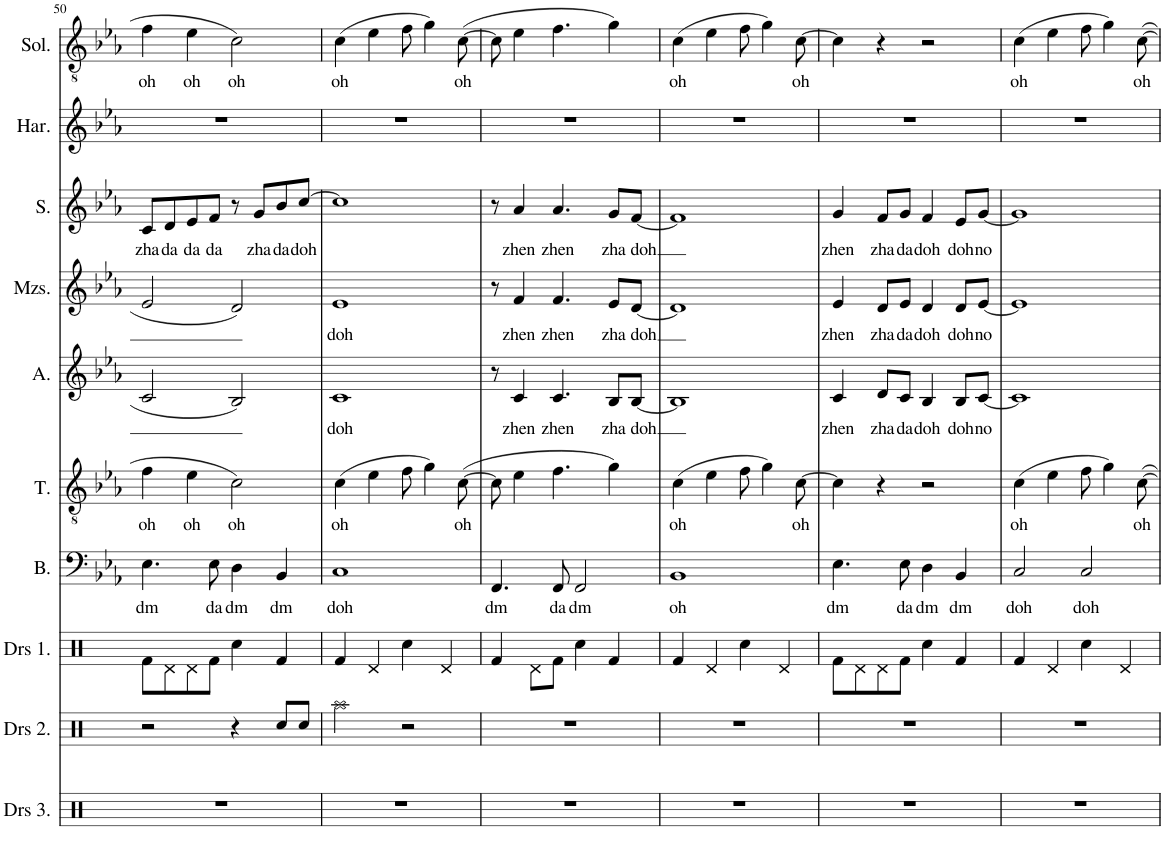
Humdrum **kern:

**kern	**kern	**kern	**kern	**text	**kern	**text	**kern	**text	**kern	**text	**kern	**text	**kern	**kern	**text
*part10	*part9	*part8	*part7	*part7	*part6	*part6	*part5	*part5	*part4	*part4	*part3	*part3	*part2	*part1	*part1
*staff10	*staff9	*staff8	*staff7	*staff7	*staff6	*staff6	*staff5	*staff5	*staff4	*staff4	*staff3	*staff3	*staff2	*staff1	*staff1
*I"Drumset Layer 3	*I"Drumset Layer 2	*I"Drumset Layer 1	*I"Bass	*	*I"Tenor	*	*I"Alto	*	*I"Mezzo-soprano	*	*I"Soprano	*	*I"Harmony	*I"Solo	*
*I'Drs 3.	*I'Drs 2.	*I'Drs 1.	*I'B.	*	*I'T.	*	*I'A.	*	*I'Mzs.	*	*I'S.	*	*I'Har.	*I'Sol.	*
!!LO:PB:g=z
*clefX	*clefX	*clefX	*clefF4	*	*clefGv2	*	*clefG2	*	*clefG2	*	*clefG2	*	*clefG2	*clefGv2	*
*k[]	*k[]	*k[]	*k[b-e-a-]	*	*k[b-e-a-]	*	*k[b-e-a-]	*	*k[b-e-a-]	*	*k[b-e-a-]	*	*k[b-e-a-]	*k[b-e-a-]	*
*M2/2	*M2/2	*M2/2	*M2/2	*	*M2/2	*	*M2/2	*	*M2/2	*	*M2/2	*	*M2/2	*M2/2	*
*met(c|)	*met(c|)	*met(c|)	*met(c|)	*	*met(c|)	*	*met(c|)	*	*met(c|)	*	*met(c|)	*	*met(c|)	*met(c|)	*
=50	=50	=50	=50	=50	=50	=50	=50	=50	=50	=50	=50	=50	=50	=50	=50
!	!	!	!	!LO:LY:b	!	!LO:LY:b	!	!	!	!	!	!LO:LY:b	!	!	!LO:LY:b
1r	2r	8Rf\L	4.E-\	dm	4f\	oh	2c/	.	2e-/	.	8c/L	zha	1r	4f\	oh
!	!	!	!	!	!	!	!	!	!	!	!	!LO:LY:b	!	!	!
.	.	8Rd\	.	.	.	.	.	.	.	.	8d/	da	.	.	.
!	!	!	!	!	!	!LO:LY:b	!	!	!	!	!	!LO:LY:b	!	!	!LO:LY:b
.	.	8Rd\	.	.	4e-\	oh	.	.	.	.	8e-/	da	.	4e-\	oh
!	!	!	!	!LO:LY:b	!	!	!	!	!	!	!	!LO:LY:b	!	!	!
.	.	8Rf\J	8E-\	da	.	.	.	.	.	.	8f/J	da	.	.	.
!	!	!	!	!LO:LY:b	!	!LO:LY:b	!	!	!	!	!	!	!	!	!LO:LY:b
.	4r	4Rcc\	4D\	dm	2c\	oh	2B-/	.	2d/	.	8r	.	.	2c\	oh
!	!	!	!	!	!	!	!	!	!	!	!	!LO:LY:b	!	!	!
.	.	.	.	.	.	.	.	.	.	.	8g/L	zha	.	.	.
!	!	!	!	!LO:LY:b	!	!	!	!	!	!	!	!LO:LY:b	!	!	!
.	8Rcc/L	4Rf/	4BB-/	dm	.	.	.	.	.	.	8b-/	da	.	.	.
!	!	!	!	!	!	!	!	!	!	!	!	!LO:LY:b	!	!	!
.	8Rcc/J	.	.	.	.	.	.	.	.	.	[8cc/J	doh	.	.	.
=51	=51	=51	=51	=51	=51	=51	=51	=51	=51	=51	=51	=51	=51	=51	=51
!	!	!	!	!LO:LY:b	!	!LO:LY:b	!	!LO:LY:b	!	!LO:LY:b	!	!	!	!	!LO:LY:b
1r	2Raa\	4Rf/	1C	doh	(4c\	oh	1c	doh	1e-	doh	1cc]	.	1r	(4c\	oh
.	.	4Rd/	.	.	4e-\	.	.	.	.	.	.	.	.	4e-\	.
.	2r	4Rcc\	.	.	8f\	.	.	.	.	.	.	.	.	8f\	.
.	.	.	.	.	4g\)	.	.	.	.	.	.	.	.	4g\)	.
.	.	4Rd/	.	.	.	.	.	.	.	.	.	.	.	.	.
!	!	!	!	!	!	!LO:LY:b	!	!	!	!	!	!	!	!	!LO:LY:b
.	.	.	.	.	([8c\	oh	.	.	.	.	.	.	.	([8c\	oh
=52	=52	=52	=52	=52	=52	=52	=52	=52	=52	=52	=52	=52	=52	=52	=52
!	!	!	!	!LO:LY:b	!	!	!	!	!	!	!	!	!	!	!
1r	1r	4Rf/	4.FF/	dm	8c\]	.	8r	.	8r	.	8r	.	1r	8c\]	.
!	!	!	!	!	!	!	!	!LO:LY:b	!	!LO:LY:b	!	!LO:LY:b	!	!	!
.	.	.	.	.	4e-\	.	4c/	zhen	4f/	zhen	4a-/	zhen	.	4e-\	.
.	.	8Rd\L	.	.	.	.	.	.	.	.	.	.	.	.	.
!	!	!	!	!LO:LY:b	!	!	!	!LO:LY:b	!	!LO:LY:b	!	!LO:LY:b	!	!	!
.	.	8Rf\J	8FF/	da	4.f\	.	4.c/	zhen	4.f/	zhen	4.a-/	zhen	.	4.f\	.
!	!	!	!	!LO:LY:b	!	!	!	!	!	!	!	!	!	!	!
.	.	4Rcc\	2FF/	dm	.	.	.	.	.	.	.	.	.	.	.
!	!	!	!	!	!	!	!	!LO:LY:b	!	!LO:LY:b	!	!LO:LY:b	!	!	!
.	.	4Rf/	.	.	4g\)	.	8B-/L	zha	8e-/L	zha	8g/L	zha	.	4g\)	.
!	!	!	!	!	!	!	!	!LO:LY:b	!	!LO:LY:b	!	!LO:LY:b	!	!	!
.	.	.	.	.	.	.	[8B-/J	doh	[8d/J	doh	[8f/J	doh	.	.	.
=53	=53	=53	=53	=53	=53	=53	=53	=53	=53	=53	=53	=53	=53	=53	=53
!	!	!	!	!LO:LY:b	!	!LO:LY:b	!	!	!	!	!	!	!	!	!LO:LY:b
1r	1r	4Rf/	1BB-	oh	(4c\	oh	1B-]	.	1d]	.	1f]	.	1r	(4c\	oh
.	.	4Rd/	.	.	4e-\	.	.	.	.	.	.	.	.	4e-\	.
.	.	4Rcc\	.	.	8f\	.	.	.	.	.	.	.	.	8f\	.
.	.	.	.	.	4g\)	.	.	.	.	.	.	.	.	4g\)	.
.	.	4Rd/	.	.	.	.	.	.	.	.	.	.	.	.	.
!	!	!	!	!	!	!LO:LY:b	!	!	!	!	!	!	!	!	!LO:LY:b
.	.	.	.	.	[8c\	oh	.	.	.	.	.	.	.	[8c\	oh
=54	=54	=54	=54	=54	=54	=54	=54	=54	=54	=54	=54	=54	=54	=54	=54
!	!	!	!	!LO:LY:b	!	!	!	!LO:LY:b	!	!LO:LY:b	!	!LO:LY:b	!	!	!
1r	1r	8Rf\L	4.E-\	dm	4c\]	.	4c/	zhen	4e-/	zhen	4g/	zhen	1r	4c\]	.
.	.	8Rd\	.	.	.	.	.	.	.	.	.	.	.	.	.
!	!	!	!	!	!	!	!	!LO:LY:b	!	!LO:LY:b	!	!LO:LY:b	!	!	!
.	.	8Rd\	.	.	4r	.	8d/L	zha	8d/L	zha	8f/L	zha	.	4r	.
!	!	!	!	!LO:LY:b	!	!	!	!LO:LY:b	!	!LO:LY:b	!	!LO:LY:b	!	!	!
.	.	8Rf\J	8E-\	da	.	.	8c/J	da	8e-/J	da	8g/J	da	.	.	.
!	!	!	!	!LO:LY:b	!	!	!	!LO:LY:b	!	!LO:LY:b	!	!LO:LY:b	!	!	!
.	.	4Rcc\	4D\	dm	2r	.	4B-/	doh	4d/	doh	4f/	doh	.	2r	.
!	!	!	!	!LO:LY:b	!	!	!	!LO:LY:b	!	!LO:LY:b	!	!LO:LY:b	!	!	!
.	.	4Rf/	4BB-/	dm	.	.	8B-/L	doh	8d/L	doh	8e-/L	doh	.	.	.
!	!	!	!	!	!	!	!	!LO:LY:b	!	!LO:LY:b	!	!LO:LY:b	!	!	!
.	.	.	.	.	.	.	[8c/J	no	[8e-/J	no	[8g/J	no	.	.	.
=55	=55	=55	=55	=55	=55	=55	=55	=55	=55	=55	=55	=55	=55	=55	=55
!	!	!	!	!LO:LY:b	!	!LO:LY:b	!	!	!	!	!	!	!	!	!LO:LY:b
1r	1r	4Rf/	2C/	doh	(4c\	oh	1c]	.	1e-]	.	1g]	.	1r	(4c\	oh
.	.	4Rd/	.	.	4e-\	.	.	.	.	.	.	.	.	4e-\	.
!	!	!	!	!LO:LY:b	!	!	!	!	!	!	!	!	!	!	!
.	.	4Rcc\	2C/	doh	8f\	.	.	.	.	.	.	.	.	8f\	.
.	.	.	.	.	4g\)	.	.	.	.	.	.	.	.	4g\)	.
.	.	4Rd/	.	.	.	.	.	.	.	.	.	.	.	.	.
!	!	!	!	!	!	!LO:LY:b	!	!	!	!	!	!	!	!	!LO:LY:b
.	.	.	.	.	[8c\	oh	.	.	.	.	.	.	.	[8c\	oh
=	=	=	=	=	=	=	=	=	=	=	=	=	=	=	=
*-	*-	*-	*-	*-	*-	*-	*-	*-	*-	*-	*-	*-	*-	*-	*-
